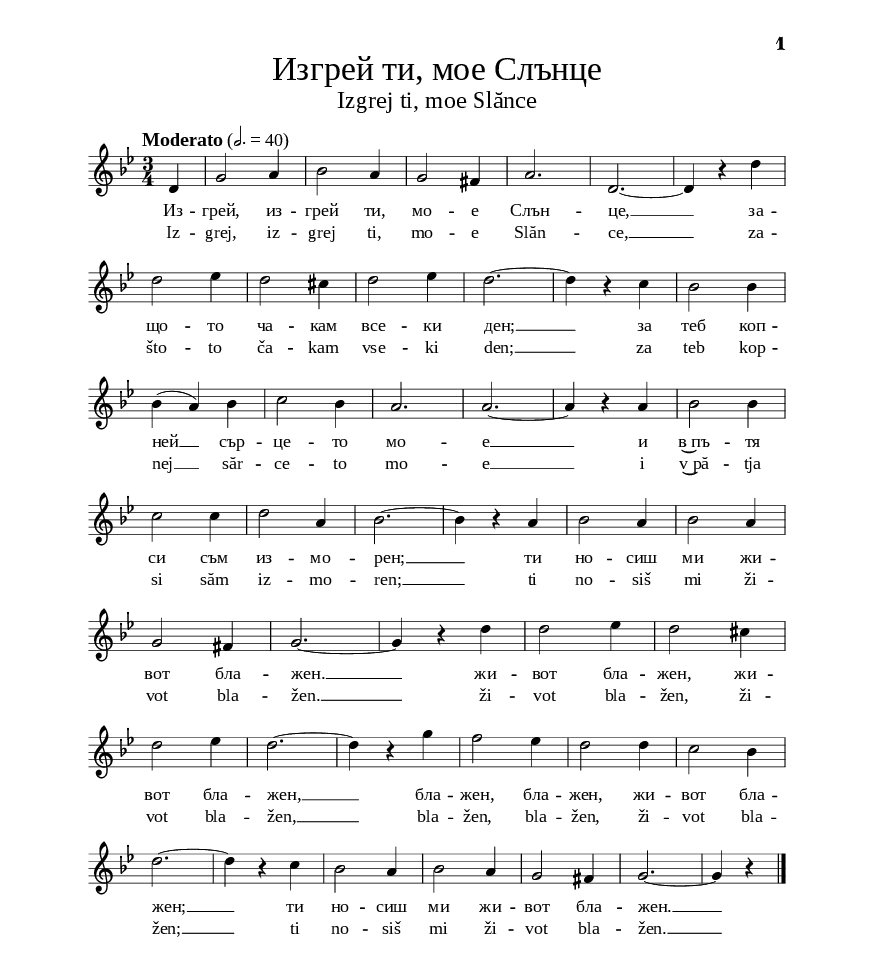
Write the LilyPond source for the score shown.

\version "2.24.3"

% include paper part and global functions
\include "include/globals.ily"

\bookpart {

  \label #'ref030
  \tocItem \markup "Изгрей ти, мое Слънце – Izgrej ti, moe Slănce"
  \include "include/bookpart-paper.ily"
  \score {
    \include "include/score-layout.ily"

    \new Voice \absolute {
      \clef treble
      \key g \minor
      \time 3/4
      \tempoFunc "Moderato" 2. "40"
      \autoBeamOff
      \partial 4

      d'4 | g'2 a'4 | bes'2 a'4 | g'2 fis'4 | a'2. | d'2. ~ | d'4 r d'' \break
      d''2 es''4 | d''2 cis''4 | d''2 es''4 | d''2. ~ | d''4 r c'' | bes'2 bes'4 \break |
      bes'4 ( a' ) bes' | c''2 bes'4 | a'2. | a'2. ~ | a'4 r a' |  bes'2 bes'4 \break |
      c''2 c''4 | d''2 a'4 |  bes'2. ~ |  bes'4 r a' |  bes'2 a'4 |  bes'2 a'4 \break |
      g'2 fis'4 | g'2. ~ | g'4 r d'' | d''2 es''4 | d''2 cis''4 \break |
      d''2 es''4 | d''2. ~ | d''4 r g'' | f''2 es''4 | d''2 d''4 | c''2 bes'4 \break |
      d''2.~ | d''4 r c'' | bes'2 a'4 | bes'2 a'4 | g'2 fis'4 | g'2.~ | g'4 r4 \bar "|."\break
    }


    \addlyrics {
      Из -- грей,
      из -- грей ти, мо -- е Слън -- це, __  за -- що --
      то ча -- кам все -- ки ден; __ за теб коп -- ней __ сър -- це -- то мо -- е __ и в~пъ -- тя си съм из
      -- мо -- рен; __  ти но -- сиш ми жи -- вот бла --
      жен.  __ жи -- вот бла -- жен, жи -- вот бла -- жен, __
      бла -- жен, бла -- жен, жи -- вот бла -- жен; __ ти
      но -- сиш ми жи -- вот бла -- жен. __
    }
    \addlyrics {
      Iz -- grej,
      iz -- grej ti, mo -- e Slăn -- ce, __  za -- što --
      to ča -- kam vse -- ki den; __ za teb kop -- nej __ săr -- ce -- to mo -- e __ i v~pă -- tja si săm iz
      -- mo -- ren; __  ti no -- siš mi ži -- vot bla --
      žen.  __ ži -- vot bla -- žen, ži -- vot bla -- žen, __
      bla -- žen, bla -- žen, ži -- vot bla -- žen; __ ti
      no -- siš mi ži -- vot bla -- žen. __
    }

    \header {
      title = \titleFunc "Изгрей ти, мое Слънце" "Izgrej ti, moe Slănce"
    }

    \midi{}

  } % score

  \pageBreak

  \markup \abs-fontsize #10 {
    \hspace #5
    \override #`(baseline-skip . ,bgCoupletBaselineSkip)
    \column {
      \line {   2. Огрей небето и Земята,}

      \line {   "   "лазурни поднебесен шир,}

      \line {   "   "развесели ми днес душата}

      \line {   "   "с трептенията си безспир.}

      \line {   "   "О, дай ми тоз живот и мир!}
      \vspace #0.5

      \line { "   " \italic {Припев:} }

      \line {   "   "Живот и мир, живот и мир,}

      \line {   "   "и мир, и мир, живот и мир,}

      \line {   "   "о, дай ми тоз живот и мир!}

      \vspace #0.5
      \line {   3. Единствено си ти, което}

      \line {   "   "изпълваш всичко със Любов}

      \line {   "   "и подновяваш всичко вехто;}

      \line {   "   "светът чрез теб ще бъде нов;}

      \line {   "   "ти вечно си свята Любов.}


      \vspace #0.5
      \line { "   " \italic {Припев:} }
      \line {   "   " Света Любов, света Любов,}

      \line {   "   "Любов, Любов, света Любов,}

      \line {   "   "ти вечно си света Любов.}
    }

    \hspace #5
    \override #`(baseline-skip . ,bgCoupletBaselineSkip)
    \column {


      \line {   2. Ogrej nebeto i Zemjata,}

      \line {   "   "lazurni podnebesen šir,}

      \line {   "   "razveseli mi dnes dušata}

      \line {   "   "s treptenijata si bezspir.}

      \line {   "   "O, daj mi toz život i mir!}
      \vspace #0.5

      \line { "   " \italic {Pripev:} }

      \line {   "   "Život i mir, život i mir,}

      \line {   "   "i mir, i mir, život i mir,}

      \line {   "   "o, daj mi toz život i mir!}

      \vspace #0.5
      \line {   3. Edinstveno si ti, koeto}

      \line {   "   "izpălvaš vsičko săs Ljubov}

      \line {   "   "i podnovjavaš vsičko vehto;}

      \line {   "   "svetăt črez teb šte băde nov;}

      \line {   "   "ti večno si svjata Ljubov.}


      \vspace #0.5
      \line { "   " \italic {Pripev:} }
      \line {   "   " Sveta Ljubov, sveta Ljubov,}

      \line {   "   "Ljubov, Ljubov, sveta Ljubov,}

      \line {   "   "ti večno si sveta Ljubov.}
    } %column
  } % markup

  \markup \vspace #3


  % include foreign translation(s) of the song
  \version "2.24.4"

\markup \fill-line { \fontsize #deTitleFontSize "Gehe auf, du, meine Sonne" }
\markup \null
\markup \null
\markup \abs-fontsize #11 \override #`(baseline-skip . ,bgCoupletBaselineSkip) {
  \fill-line {
    \hspace #0.1
    \column {
      \line {
        \bold "1."
        \column {
          "Geh auf, geh auf, du, meine Sonne,"
          "denn ich warte jeden Tag;"
          "nach dir sehnt sich mein Herz"
          "und auf meinem Weg bin ich ermüdet;"
          "Du bringst mir seliges Leben."
        }
      }
      \vspace #1
      \line{ \italic"    Refrain:"}
      %\vspace #0.3
      \line {
        "   "
        \column {
          "Seliges Leben, seliges Leben"
          "seliges, seliges, seliges Leben,"
          "du, der du mir das selige Leben bringst."
        }
      }
      \vspace #1
      \line {
        \bold "2."
        \column {
          "Erleuchte den Himmel und die Erde,"
          "azurblaue himmlische Weite;"
          "erfreue heute meine Seele"
          "mit deinen Schwingungen ohne Unterlass."
          "Oh, gib mir dieses Leben und Frieden!"
        }
      }
      \vspace #1
      \line{ \italic"    Refrain:"}
      %\vspace #0.3
      \line {
        "   "
        \column {
          "Leben und Frieden, Leben und Frieden,"
          "und Frieden, und Frieden, Leben und Frieden,"
          "oh, gib mir dieses Leben und Frieden!"
        }
      }

    }
    \hspace #0.1
    % adds horizontal spacing between columns
    \column {
      \line {
        \bold "3."
        \column {
          "Einzigartig bist du,"
          "die du alles mit Liebe erfüllst"
          "und alles Alte erneuerst;"
          "durch dich wird die Welt erneuert,"
          "du bist auf ewig heilige Liebe!"
        }
      }
   
      \vspace #1
      \line{ \italic"    Refrain:"}
      %\vspace #0.3
      \line {
        "   "
        \column {
        "Heilige Liebe, heilige Liebe,"
        "Liebe, Liebe, heilige Liebe,"
        "du bist auf ewig heilige Liebe."
        }
      }
      % adds vertical spacing between verses
    }\hspace #0.1
  }
}


} % bookpart
